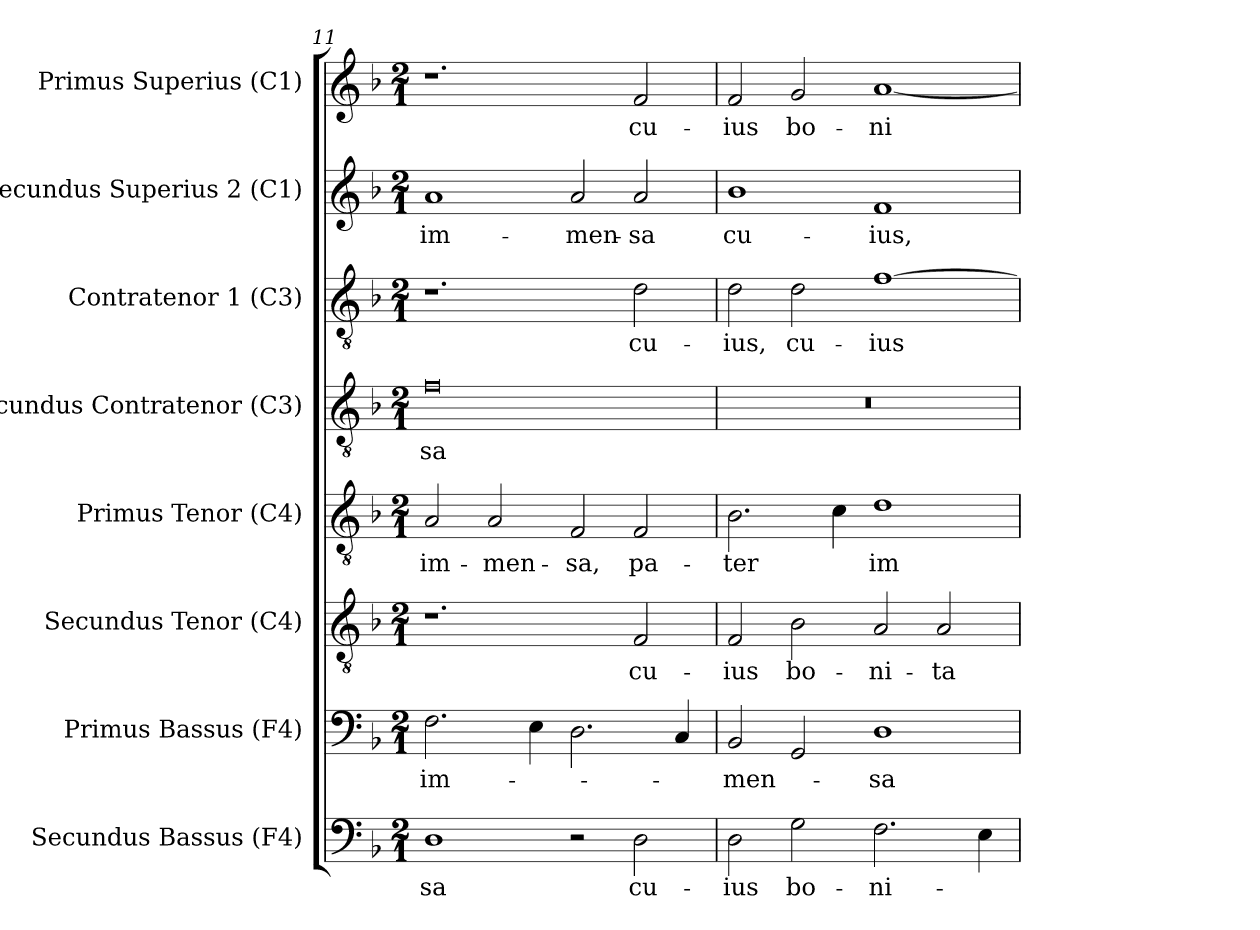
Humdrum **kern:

**kern	**text	**kern	**text	**kern	**text	**kern	**text	**kern	**text	**kern	**text	**kern	**text	**kern	**text
*part8	*part8	*part7	*part7	*part6	*part6	*part5	*part5	*part4	*part4	*part3	*part3	*part2	*part2	*part1	*part1
*staff8	*staff8	*staff7	*staff7	*staff6	*staff6	*staff5	*staff5	*staff4	*staff4	*staff3	*staff3	*staff2	*staff2	*staff1	*staff1
*I"Secundus Bassus (F4)	*	*I"Primus Bassus (F4)	*	*I"Secundus Tenor (C4)	*	*I"Primus Tenor (C4)	*	*I"Secundus  Contratenor (C3)	*	*I"Contratenor 1 (C3)	*	*I"Secundus Superius 2 (C1)	*	*I"Primus Superius (C1)	*
*I'B2	*	*I'B1	*	*I'T2	*	*I'T1	*	*I'A2	*	*I'A1	*	*I'C2	*	*I'C1	*
*clefF4	*	*clefF4	*	*clefGv2	*	*clefGv2	*	*clefGv2	*	*clefGv2	*	*clefG2	*	*clefG2	*
*	*	*	*	*	*	*ITrd7c12	*	*	*	*	*	*	*	*	*
*k[b-]	*	*k[b-]	*	*k[b-]	*	*k[b-]	*	*k[b-]	*	*k[b-]	*	*k[b-]	*	*k[b-]	*
*F:	*	*F:	*	*F:	*	*F:	*	*F:	*	*F:	*	*F:	*	*F:	*
*M2/1	*	*M2/1	*	*M2/1	*	*M2/1	*	*M2/1	*	*M2/1	*	*M2/1	*	*M2/1	*
=11	=11	=11	=11	=11	=11	=11	=11	=11	=11	=11	=11	=11	=11	=11	=11
!	!LO:LY:b:color=#000000	!	!	!	!	!	!	!	!	!	!	!	!	!	!
!	!	!	!LO:LY:b:color=#000000	!	!	!	!	!	!	!	!	!	!	!	!
!	!	!	!	!	!	!	!LO:LY:b:color=#000000	!	!	!	!	!	!	!	!
!	!	!	!	!	!	!	!	!	!LO:LY:b:color=#000000	!	!	!	!	!	!
!	!	!	!	!	!	!	!	!	!	!	!	!	!LO:LY:b:color=#000000	!	!
1Di	-sa	2.Fi\	im-	1.r	.	2AAi/	im-	0fi	-sa	1.r	.	1ai	im-	1.r	.
!	!	!	!	!	!	!	!LO:LY:b:color=#000000	!	!	!	!	!	!	!	!
.	.	.	.	.	.	2AAi/	-men-	.	.	.	.	.	.	.	.
.	.	4Ei\	.	.	.	.	.	.	.	.	.	.	.	.	.
!	!	!	!	!	!	!	!LO:LY:b:color=#000000	!	!	!	!	!	!	!	!
!	!	!	!	!	!	!	!	!	!	!	!	!	!LO:LY:b:color=#000000	!	!
2r	.	2.Di\	.	.	.	2FFi/	-sa,	.	.	.	.	2ai/	-men-	.	.
!	!LO:LY:b:color=#000000	!	!	!	!	!	!	!	!	!	!	!	!	!	!
!	!	!	!	!	!LO:LY:b:color=#000000	!	!	!	!	!	!	!	!	!	!
!	!	!	!	!	!	!	!LO:LY:b:color=#000000	!	!	!	!	!	!	!	!
!	!	!	!	!	!	!	!	!	!	!	!LO:LY:b:color=#000000	!	!	!	!
!	!	!	!	!	!	!	!	!	!	!	!	!	!LO:LY:b:color=#000000	!	!
!	!	!	!	!	!	!	!	!	!	!	!	!	!	!	!LO:LY:b:color=#000000
2Di\	cu-	.	.	2Fi/	cu-	2FFi/	pa-	.	.	2di\	cu-	2ai/	-sa	2fi/	cu-
.	.	4Ci/	.	.	.	.	.	.	.	.	.	.	.	.	.
=12	=12	=12	=12	=12	=12	=12	=12	=12	=12	=12	=12	=12	=12	=12	=12
!	!LO:LY:b:color=#000000	!	!	!	!	!	!	!	!	!	!	!	!	!	!
!	!	!	!LO:LY:b:color=#000000	!	!	!	!	!	!	!	!	!	!	!	!
!	!	!	!	!	!LO:LY:b:color=#000000	!	!	!	!	!	!	!	!	!	!
!	!	!	!	!	!	!	!LO:LY:b:color=#000000	!LO:N:vis=1	!	!	!	!	!	!	!
!	!	!	!	!	!	!	!	!	!	!	!LO:LY:b:color=#000000	!	!	!	!
!	!	!	!	!	!	!	!	!	!	!	!	!	!LO:LY:b:color=#000000	!	!
!	!	!	!	!	!	!	!	!	!	!	!	!	!	!	!LO:LY:b:color=#000000
2Di\	-ius	2BB-i/	-men-	2Fi/	-ius	2.BB-i\	-ter	0r	.	2di\	-ius,	1b-i	cu-	2fi/	-ius
!	!LO:LY:b:color=#000000	!	!	!	!	!	!	!	!	!	!	!	!	!	!
!	!	!	!	!	!LO:LY:b:color=#000000	!	!	!	!	!	!	!	!	!	!
!	!	!	!	!	!	!	!	!	!	!	!LO:LY:b:color=#000000	!	!	!	!
!	!	!	!	!	!	!	!	!	!	!	!	!	!	!	!LO:LY:b:color=#000000
2Gi\	bo-	2GGi/	.	2B-i\	bo-	.	.	.	.	2di\	cu-	.	.	2gi/	bo-
.	.	.	.	.	.	4Ci\	.	.	.	.	.	.	.	.	.
!	!LO:LY:b:color=#000000	!	!	!	!	!	!	!	!	!	!	!	!	!	!
!	!	!	!LO:LY:b:color=#000000	!	!	!	!	!	!	!	!	!	!	!	!
!	!	!	!	!	!LO:LY:b:color=#000000	!	!	!	!	!	!	!	!	!	!
!	!	!	!	!	!	!	!LO:LY:b:color=#000000	!	!	!	!	!	!	!	!
!	!	!	!	!	!	!	!	!	!	!	!LO:LY:b:color=#000000	!	!	!	!
!	!	!	!	!	!	!	!	!	!	!	!	!	!LO:LY:b:color=#000000	!	!
!	!	!	!	!	!	!	!	!	!	!	!	!	!	!	!LO:LY:b:color=#000000
2.Fi\	-ni-	1Di	-sa	2Ai/	-ni-	1Di	im-	.	.	[1fi	-ius	1fi	-ius,	[1ai	-ni-
!	!	!	!	!	!LO:LY:b:color=#000000	!	!	!	!	!	!	!	!	!	!
.	.	.	.	2Ai/	-ta-	.	.	.	.	.	.	.	.	.	.
4Ei\	.	.	.	.	.	.	.	.	.	.	.	.	.	.	.
=	=	=	=	=	=	=	=	=	=	=	=	=	=	=	=
*-	*-	*-	*-	*-	*-	*-	*-	*-	*-	*-	*-	*-	*-	*-	*-
